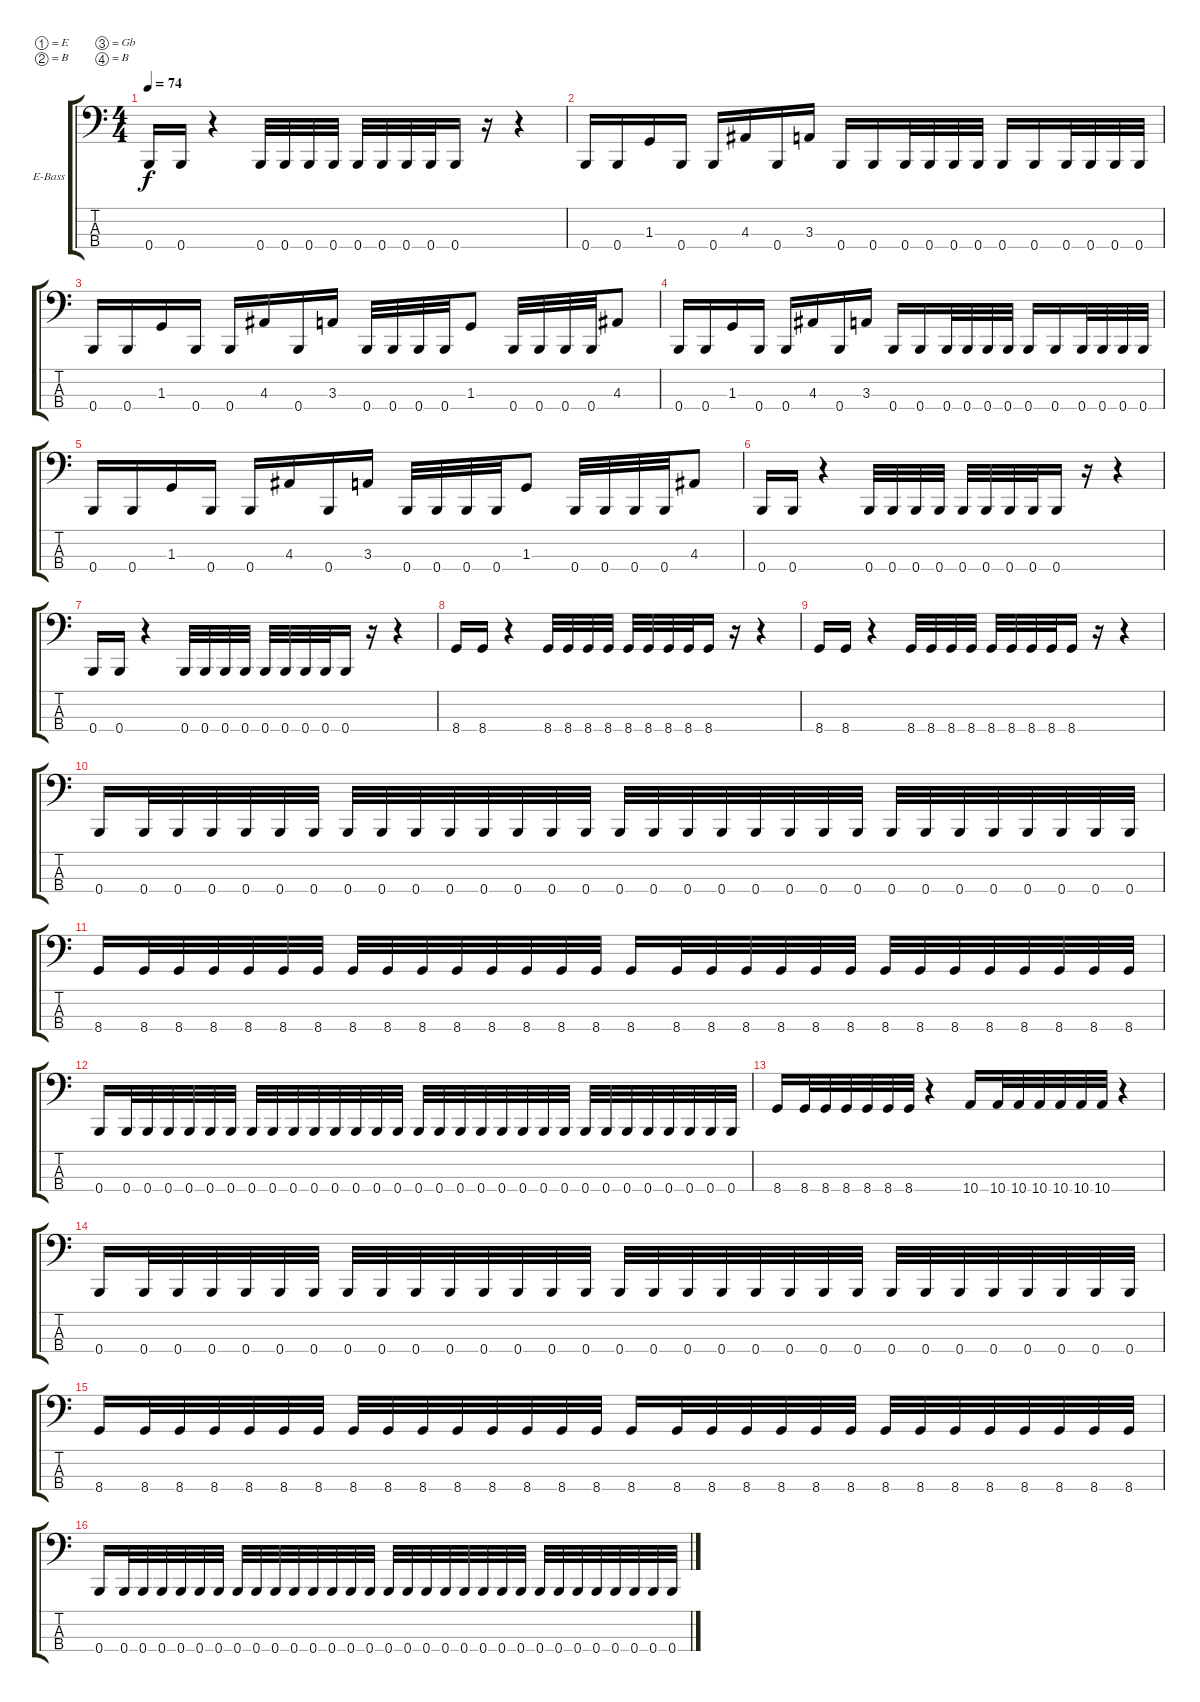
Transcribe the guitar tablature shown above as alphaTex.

\bracketExtendMode groupsimilarinstruments
\firstSystemTrackNameOrientation horizontal
\otherSystemsTrackNameOrientation horizontal
\track ("Mike Tiner (Bass)" "E-Bass") {instrument electricbasspick}
\staff {score tabs}
\tuning (E2 B1 Gb1 B0)
\ts (4 4)
\tempo 74
\clef f4
\ks c
0.4.16{dy f} 0.4.16 r.4 0.4.32 0.4.32 0.4.32 0.4.32 0.4.32 0.4.32 0.4.32 0.4.32 0.4.16 r.16 r.4 |
0.4.16 0.4.16 1.3.16 0.4.16 0.4.16 4.3.16 0.4.16 3.3.16 0.4.16 0.4.16 0.4.32 0.4.32 0.4.32 0.4.32 0.4.16 0.4.16 0.4.32 0.4.32 0.4.32 0.4.32 |
0.4.16 0.4.16 1.3.16 0.4.16 0.4.16 4.3.16 0.4.16 3.3.16 0.4.32 0.4.32 0.4.32 0.4.32 1.3.8 0.4.32 0.4.32 0.4.32 0.4.32 4.3.8 |
0.4.16 0.4.16 1.3.16 0.4.16 0.4.16 4.3.16 0.4.16 3.3.16 0.4.16 0.4.16 0.4.32 0.4.32 0.4.32 0.4.32 0.4.16 0.4.16 0.4.32 0.4.32 0.4.32 0.4.32 |
0.4.16 0.4.16 1.3.16 0.4.16 0.4.16 4.3.16 0.4.16 3.3.16 0.4.32 0.4.32 0.4.32 0.4.32 1.3.8 0.4.32 0.4.32 0.4.32 0.4.32 4.3.8 |
0.4.16 0.4.16 r.4 0.4.32 0.4.32 0.4.32 0.4.32 0.4.32 0.4.32 0.4.32 0.4.32 0.4.16 r.16 r.4 |
0.4.16 0.4.16 r.4 0.4.32 0.4.32 0.4.32 0.4.32 0.4.32 0.4.32 0.4.32 0.4.32 0.4.16 r.16 r.4 |
8.4.16 8.4.16 r.4 8.4.32 8.4.32 8.4.32 8.4.32 8.4.32 8.4.32 8.4.32 8.4.32 8.4.16 r.16 r.4 |
8.4.16 8.4.16 r.4 8.4.32 8.4.32 8.4.32 8.4.32 8.4.32 8.4.32 8.4.32 8.4.32 8.4.16 r.16 r.4 |
0.4.16 0.4.32 0.4.32 0.4.32 0.4.32 0.4.32 0.4.32 0.4.32 0.4.32 0.4.32 0.4.32 0.4.32 0.4.32 0.4.32 0.4.32 0.4.32 0.4.32 0.4.32 0.4.32 0.4.32 0.4.32 0.4.32 0.4.32 0.4.32 0.4.32 0.4.32 0.4.32 0.4.32 0.4.32 0.4.32 0.4.32 |
8.4.16 8.4.32 8.4.32 8.4.32 8.4.32 8.4.32 8.4.32 8.4.32 8.4.32 8.4.32 8.4.32 8.4.32 8.4.32 8.4.32 8.4.32 8.4.16 8.4.32 8.4.32 8.4.32 8.4.32 8.4.32 8.4.32 8.4.32 8.4.32 8.4.32 8.4.32 8.4.32 8.4.32 8.4.32 8.4.32 |
0.4.16 0.4.32 0.4.32 0.4.32 0.4.32 0.4.32 0.4.32 0.4.32 0.4.32 0.4.32 0.4.32 0.4.32 0.4.32 0.4.32 0.4.32 0.4.32 0.4.32 0.4.32 0.4.32 0.4.32 0.4.32 0.4.32 0.4.32 0.4.32 0.4.32 0.4.32 0.4.32 0.4.32 0.4.32 0.4.32 0.4.32 |
8.4.16 8.4.32 8.4.32 8.4.32 8.4.32 8.4.32 8.4.32 r.4 10.4.16 10.4.32 10.4.32 10.4.32 10.4.32 10.4.32 10.4.32 r.4 |
0.4.16 0.4.32 0.4.32 0.4.32 0.4.32 0.4.32 0.4.32 0.4.32 0.4.32 0.4.32 0.4.32 0.4.32 0.4.32 0.4.32 0.4.32 0.4.32 0.4.32 0.4.32 0.4.32 0.4.32 0.4.32 0.4.32 0.4.32 0.4.32 0.4.32 0.4.32 0.4.32 0.4.32 0.4.32 0.4.32 0.4.32 |
8.4.16 8.4.32 8.4.32 8.4.32 8.4.32 8.4.32 8.4.32 8.4.32 8.4.32 8.4.32 8.4.32 8.4.32 8.4.32 8.4.32 8.4.32 8.4.16 8.4.32 8.4.32 8.4.32 8.4.32 8.4.32 8.4.32 8.4.32 8.4.32 8.4.32 8.4.32 8.4.32 8.4.32 8.4.32 8.4.32 |
0.4.16 0.4.32 0.4.32 0.4.32 0.4.32 0.4.32 0.4.32 0.4.32 0.4.32 0.4.32 0.4.32 0.4.32 0.4.32 0.4.32 0.4.32 0.4.32 0.4.32 0.4.32 0.4.32 0.4.32 0.4.32 0.4.32 0.4.32 0.4.32 0.4.32 0.4.32 0.4.32 0.4.32 0.4.32 0.4.32 0.4.32
